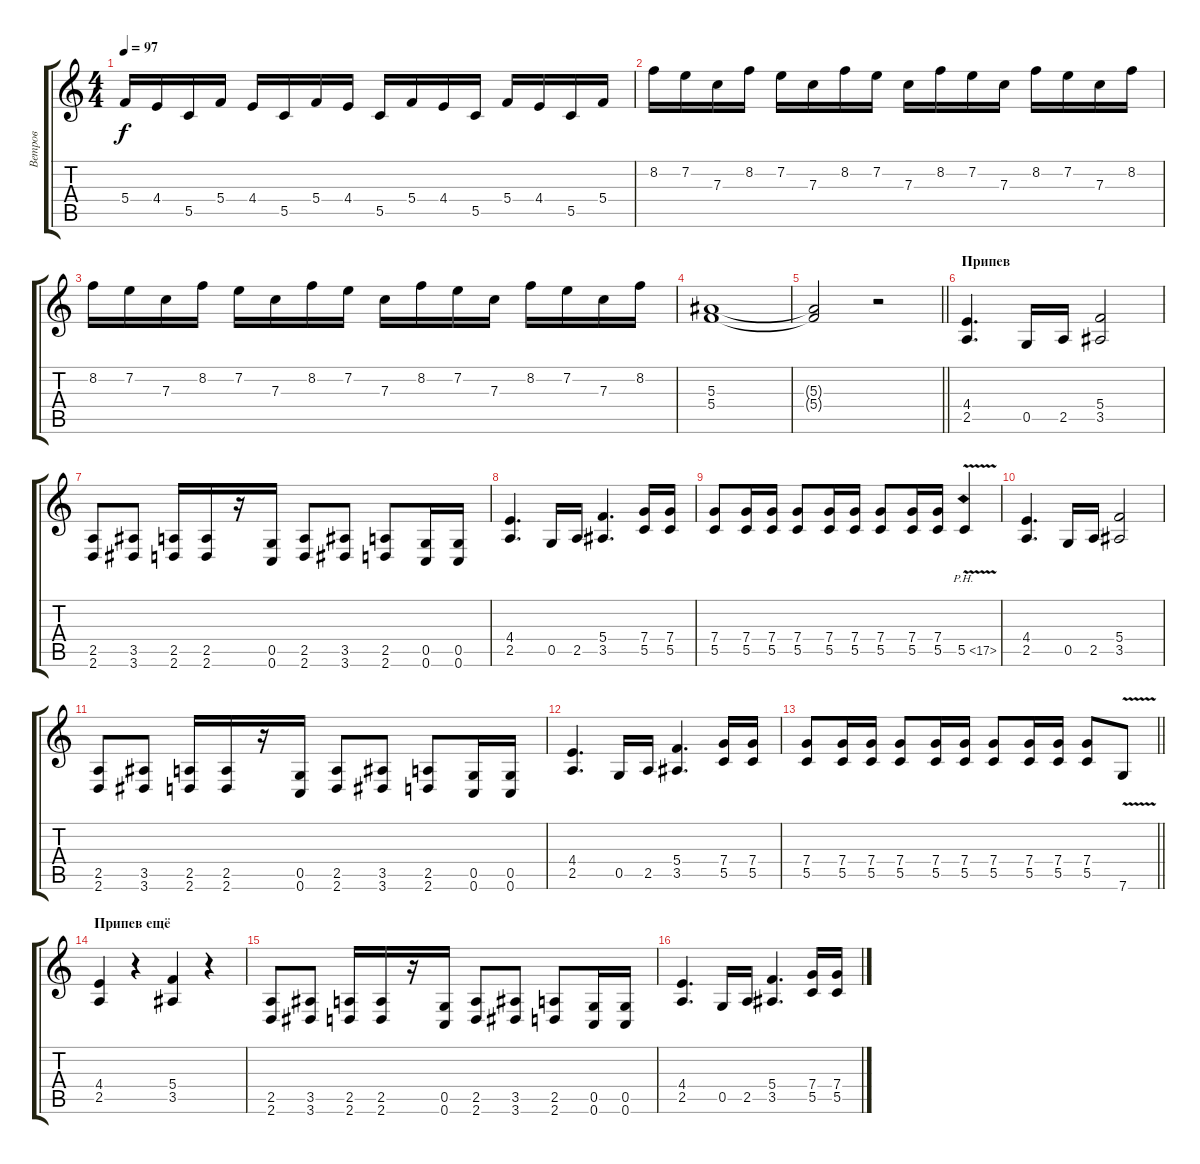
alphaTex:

\track ("Ветров" "Ветров") {instrument distortionguitar}
\staff {score tabs}
\tuning (D4 A3 F3 C3 G2 C2) {hide}
\ts (4 4)
\tempo 97
\clef g2
\ks c
5.4.16{dy f} 4.4.16 5.5.16 5.4.16 4.4.16 5.5.16 5.4.16 4.4.16 5.5.16 5.4.16 4.4.16 5.5.16 5.4.16 4.4.16 5.5.16 5.4.16 |
8.2.16 7.2.16 7.3.16 8.2.16 7.2.16 7.3.16 8.2.16 7.2.16 7.3.16 8.2.16 7.2.16 7.3.16 8.2.16 7.2.16 7.3.16 8.2.16 |
8.2.16 7.2.16 7.3.16 8.2.16 7.2.16 7.3.16 8.2.16 7.2.16 7.3.16 8.2.16 7.2.16 7.3.16 8.2.16 7.2.16 7.3.16 8.2.16 |
(5.3 5.4).1 |
\barLineRight lightlight
(5.3{t} 5.4{t}).2 r.2 |
\section ("" "Припев")
(4.4 2.5).4{d} 0.5.16 2.5.16 (5.4 3.5).2 |
(2.5 2.6).8 (3.5 3.6).8 (2.5 2.6).16 (2.5 2.6).16 r.16 (0.5 0.6).16 (2.5 2.6).8 (3.5 3.6).8 (2.5 2.6).8 (0.5 0.6).16 (0.5 0.6).16 |
(4.4 2.5).4{d} 0.5.16 2.5.16 (5.4 3.5).4{d} (7.4 5.5).16 (7.4 5.5).16 |
(7.4 5.5).8 (7.4 5.5).16 (7.4 5.5).16 (7.4 5.5).8 (7.4 5.5).16 (7.4 5.5).16 (7.4 5.5).8 (7.4 5.5).16 (7.4 5.5).16 5.5{ph 12 v}.4 |
(4.4 2.5).4{d} 0.5.16 2.5.16 (5.4 3.5).2 |
(2.5 2.6).8 (3.5 3.6).8 (2.5 2.6).16 (2.5 2.6).16 r.16 (0.5 0.6).16 (2.5 2.6).8 (3.5 3.6).8 (2.5 2.6).8 (0.5 0.6).16 (0.5 0.6).16 |
(4.4 2.5).4{d} 0.5.16 2.5.16 (5.4 3.5).4{d} (7.4 5.5).16 (7.4 5.5).16 |
\barLineRight lightlight
(7.4 5.5).8 (7.4 5.5).16 (7.4 5.5).16 (7.4 5.5).8 (7.4 5.5).16 (7.4 5.5).16 (7.4 5.5).8 (7.4 5.5).16 (7.4 5.5).16 (7.4 5.5).8 7.6{v}.8 |
\section ("" "Припев ещё")
(4.4 2.5).4 r.4 (5.4 3.5).4 r.4 |
(2.5 2.6).8 (3.5 3.6).8 (2.5 2.6).16 (2.5 2.6).16 r.16 (0.5 0.6).16 (2.5 2.6).8 (3.5 3.6).8 (2.5 2.6).8 (0.5 0.6).16 (0.5 0.6).16 |
(4.4 2.5).4{d} 0.5.16 2.5.16 (5.4 3.5).4{d} (7.4 5.5).16 (7.4 5.5).16
